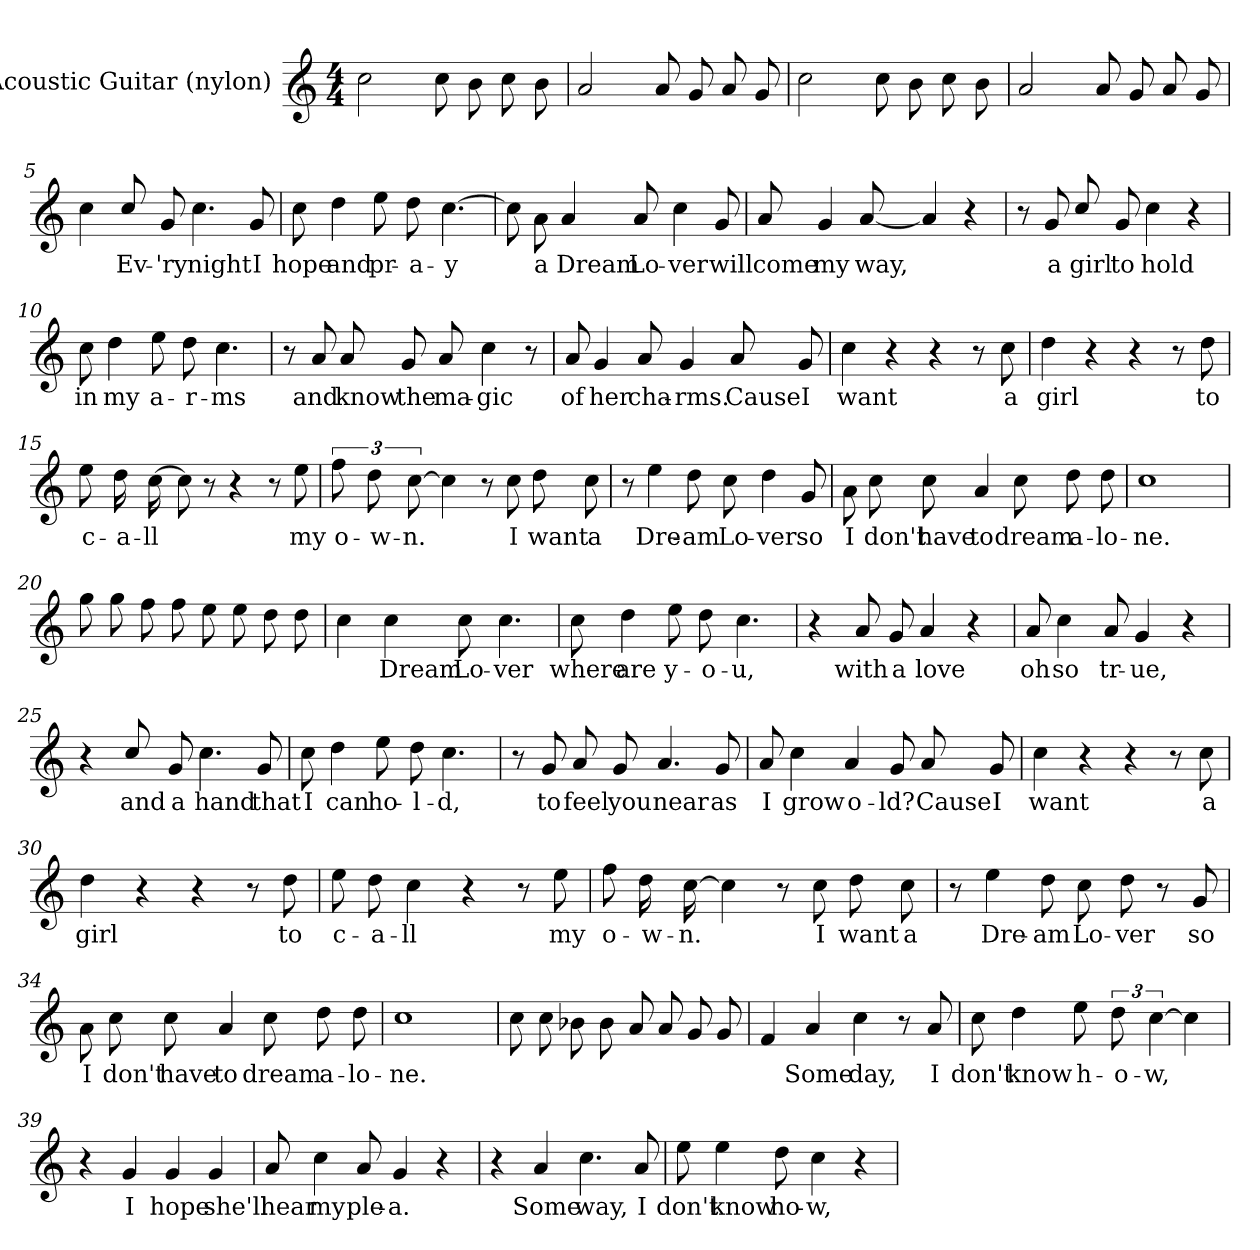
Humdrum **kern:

**kern	**text
*part1	*part1
*staff1	*staff1
*I"Acoustic Guitar (nylon)	*
*I'Gtr	*
*clefG2	*
*k[]	*
*M4/4	*
=1	=1
2cc\	.
8cc\L	.
8b\	.
8cc\L	.
8b\	.
=2	=2
2a/	.
8a/L	.
8g/	.
8a/L	.
8g/	.
=3	=3
2cc\	.
8cc\L	.
8b\	.
8cc\L	.
8b\	.
=4	=4
2a/	.
8a/L	.
8g/	.
8a/L	.
8g/	.
=5	=5
4cc\	.
8cc/L	Ev-
8g/	'ry
4.cc\	night
8g/	I
!!LO:LB:g=z
=6	=6
8cc\	hope
4dd\	and
8ee\	pr-
8dd\	a-
[>4.cc\	y
=7	=7
8cc\L]	.
8a\	a
4a/	Dream
8a/	Lo-
4cc\	ver
8g/	will
=8	=8
8a/	come
4g/	my
[<8a/	way,
4a/]	.
4r	.
=9	=9
8r	.
8g/	a
8cc/L	girl
8g/	to
4cc\	hold
4r	.
!!LO:LB:g=z
=10	=10
8cc\	in
4dd\	my
8ee\	a-
8dd\	r-
4.cc\	ms
=11	=11
8r	.
8a/	and
8a/L	know
8g/	the
8a/	ma-
4cc\	gic
8r	.
=12	=12
8a/	of
4g/	her
8a/	cha-
4g/	rms.
8a/L	Cause
8g/	I
=13	=13
4cc\	want
4r	.
4r	.
8r	.
8cc\	a
!!LO:LB:g=z
=14	=14
4dd\	girl
4r	.
4r	.
8r	.
8dd\	to
=15	=15
8ee\L	c-
16dd\L	a-
[>16cc\J	ll
8cc\]	.
8r	.
4r	.
8r	.
8ee\	my
=16	=16
12ff\L	o-
12dd\	w-
[>12cc\	n.
4cc\]	.
8r	.
8cc\	I
8dd\L	want
8cc\	a
=17	=17
8r	.
4ee\	Dre-
8dd\	am
8cc\	Lo-
4dd\	ver
8g/	so
!!LO:LB:g=z
=18	=18
8a\L	I
8cc\	don't
8cc\	have
4a/	to
8cc\	dream
8dd\L	a-
8dd\	lo-
=19	=19
1cc	ne.
=20	=20
8gg\L	.
8gg\	.
8ff\L	.
8ff\	.
8ee\L	.
8ee\	.
8dd\L	.
8dd\	.
=21	=21
4cc\	.
4cc\	Dream
8cc\	Lo-
4.cc\	ver
=22	=22
8cc\	where
4dd\	are
8ee\	y-
8dd\	o-
4.cc\	u,
!!LO:LB:g=z
=23	=23
4r	.
8a/L	with
8g/	a
4a/	love
4r	.
=24	=24
8a/	oh
4cc\	so
8a/	tr-
4g/	ue,
4r	.
=25	=25
4r	.
8cc/L	and
8g/	a
4.cc\	hand
8g/	that
=26	=26
8cc\	I
4dd\	can
8ee\	ho-
8dd\	l-
4.cc\	d,
=27	=27
8r	.
8g/	to
8a/L	feel
8g/	you
4.a/	near
8g/	as
!!LO:LB:g=z
=28	=28
8a/	I
4cc\	grow
4a/	o-
8g/	ld?
8a/L	Cause
8g/	I
=29	=29
4cc\	want
4r	.
4r	.
8r	.
8cc\	a
=30	=30
4dd\	girl
4r	.
4r	.
8r	.
8dd\	to
=31	=31
8ee\L	c-
8dd\	a-
4cc\	ll
4r	.
8r	.
8ee\	my
!!LO:LB:g=z
=32	=32
8ff\L	o-
16dd\L	w-
[>16cc\J	n.
4cc\]	.
8r	.
8cc\	I
8dd\L	want
8cc\	a
=33	=33
8r	.
4ee\	Dre-
8dd\	am
8cc\L	Lo-
8dd\	ver
8r	.
8g/	so
=34	=34
8a\L	I
8cc\	don't
8cc\	have
4a/	to
8cc\	dream
8dd\L	a-
8dd\	lo-
=35	=35
1cc	ne.
!!LO:LB:g=z
=36	=36
8cc\L	.
8cc\	.
8b-X\L	.
8b-\	.
8a/L	.
8a/	.
8g/L	.
8g/	.
=37	=37
4f/	.
4a/	Some
4cc\	day,
8r	.
8a/	I
=38	=38
8cc\	don't
4dd\	know
8ee\	h-
12dd\	o-
[>6cc\	w,
4cc\]	.
=39	=39
4r	.
4g/	I
4g/	hope
4g/	she'll
=40	=40
8a/	hear
4cc\	my
8a/	ple-
4g/	a.
4r	.
!!LO:PB:g=z
=41	=41
4r	.
4a/	Some
4.cc\	way,
8a/	I
=42	=42
8ee\	don't
4ee\	know
8dd\	ho-
4cc\	w,
4r	.
=	=
*-	*-
